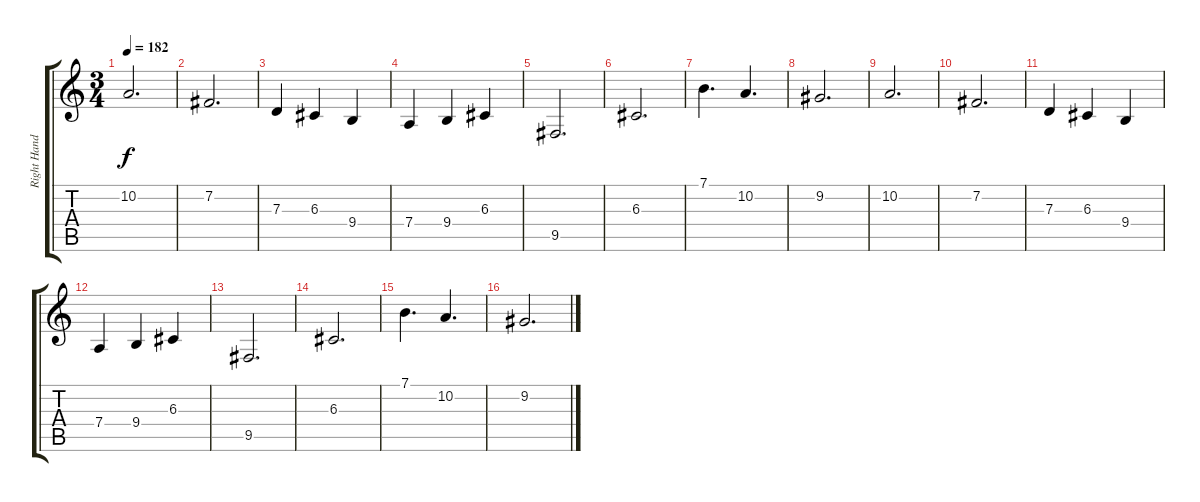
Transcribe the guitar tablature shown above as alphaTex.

\track ("Right Hand Piano" "Right Hand") {instrument acousticgrandpiano}
\staff {score tabs}
\tuning (E4 B3 G3 D3 A2 D2) {hide}
\ts (3 4)
\tempo 182
\clef g2
\ks c
10.2.2{d dy f} |
7.2.2{d} |
7.3.4 6.3.4 9.4.4 |
7.4.4 9.4.4 6.3.4 |
9.5.2{d} |
6.3.2{d} |
7.1.4{d} 10.2.4{d} |
9.2.2{d} |
10.2.2{d} |
7.2.2{d} |
7.3.4 6.3.4 9.4.4 |
7.4.4 9.4.4 6.3.4 |
9.5.2{d} |
6.3.2{d} |
7.1.4{d} 10.2.4{d} |
9.2.2{d}
